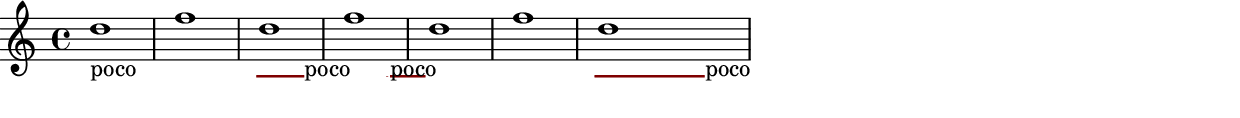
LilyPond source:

%% Generated by lilypond-book
%% Options: [exampleindent=10.16\mm,indent=0\mm,line-width=160\mm,paper-height=845.047\pt,paper-width=597.508\pt,papersize='(cons (* 597.508 pt) (* 845.047 pt)),quote]
\include "lilypond-book-preamble.ly"


% ****************************************************************
% Start cut-&-pastable-section
% ****************************************************************

#(ly:set-option 'eps-box-padding 3.000000)



\paper {
  #(set-paper-size '(cons (* 597.508 pt) (* 845.047 pt)))
  indent = 0\mm
  line-width = 160\mm
  % offset the left padding, also add 1mm as lilypond creates cropped
  % images with a little space on the right
  line-width = #(- line-width (* mm  3.000000) (* mm 1))
  line-width = 160\mm - 2.0 * 10.16\mm
  % offset the left padding, also add 1mm as lilypond creates cropped
  % images with a little space on the right
  line-width = #(- line-width (* mm  3.000000) (* mm 1))
}

\layout {
  
}




% ****************************************************************
% ly snippet:
% ****************************************************************
\sourcefileline 1245
\relative {
  d''1-\markup { poco }
  f
  d-\markup \concat { \with-color #darkred \box \hspace #4 poco }
  f
  d-\markup \concat { \with-color #darkred \box \hspace #-4 poco }
  f
  d-\markup \concat { \with-color #darkred \box \hspace #10 poco }
}


% ****************************************************************
% end ly snippet
% ****************************************************************
